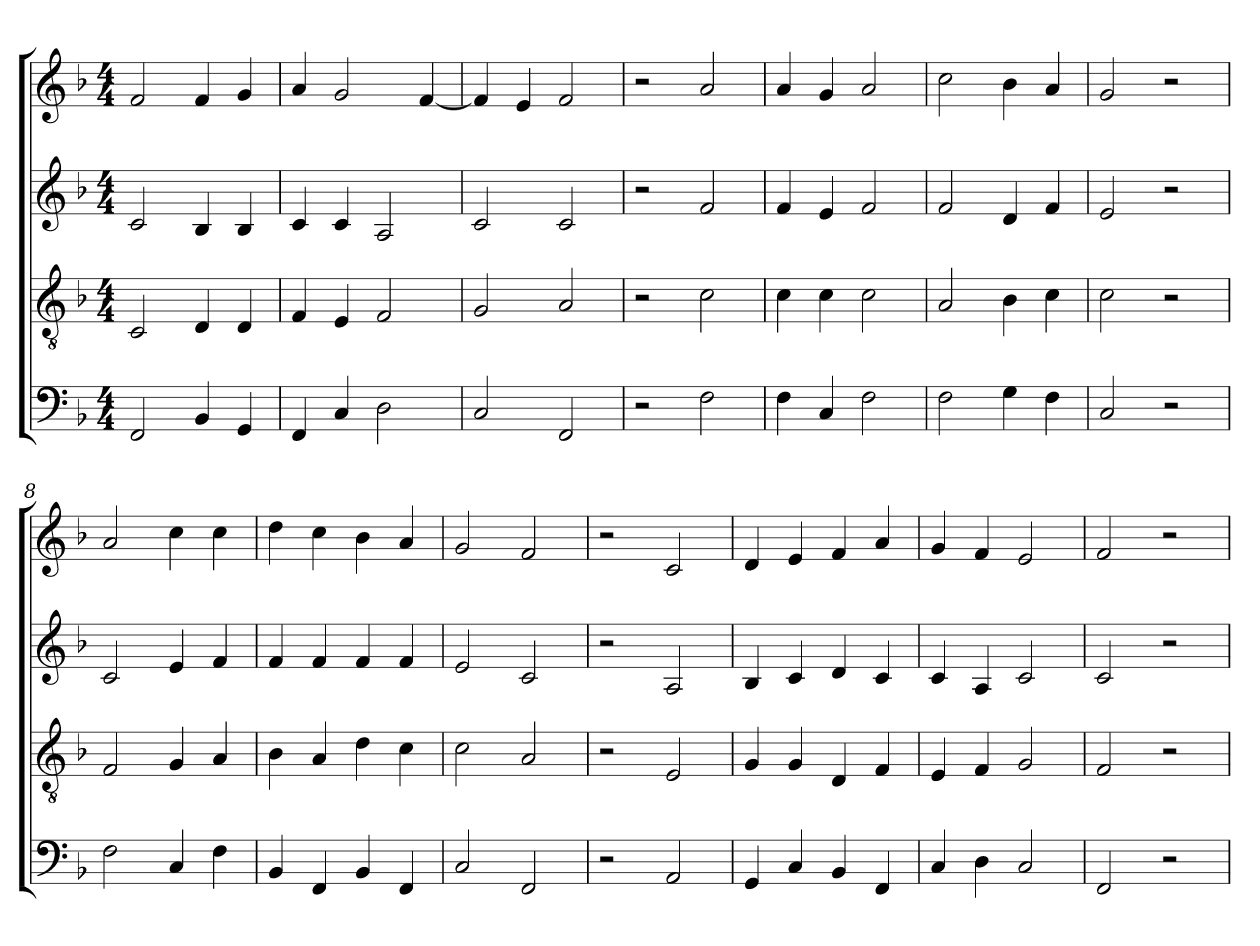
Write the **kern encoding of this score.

**kern	**kern	**kern	**kern
*part4	*part3	*part2	*part1
*staff4	*staff3	*staff2	*staff1
*clefF4	*clefGv2	*clefG2	*clefG2
*k[b-]	*k[b-]	*k[b-]	*k[b-]
*M4/4	*M4/4	*M4/4	*M4/4
=1	=1	=1	=1
2FF	2C	2c	2f
4BB-	4D	4B-	4f
4GG	4D	4B-	4g
=2	=2	=2	=2
4FF	4F	4c	4a
4C	4E	4c	2g
2D	2F	2A	.
.	.	.	[4f
=3	=3	=3	=3
2C	2G	2c	4f]
.	.	.	4e
2FF	2A	2c	2f
=4	=4	=4	=4
2r	2r	2r	2r
2F	2c	2f	2a
=5	=5	=5	=5
4F	4c	4f	4a
4C	4c	4e	4g
2F	2c	2f	2a
=6	=6	=6	=6
2F	2A	2f	2cc
4G	4B-	4d	4b-
4F	4c	4f	4a
=7	=7	=7	=7
2C	2c	2e	2g
2r	2r	2r	2r
=8	=8	=8	=8
2F	2F	2c	2a
4C	4G	4e	4cc
4F	4A	4f	4cc
=9	=9	=9	=9
4BB-	4B-	4f	4dd
4FF	4A	4f	4cc
4BB-	4d	4f	4b-
4FF	4c	4f	4a
!!LO:LB:g=z
=10	=10	=10	=10
2C	2c	2e	2g
2FF	2A	2c	2f
=11	=11	=11	=11
2r	2r	2r	2r
2AA	2E	2A	2c
=12	=12	=12	=12
4GG	4G	4B-	4d
4C	4G	4c	4e
4BB-	4D	4d	4f
4FF	4F	4c	4a
=13	=13	=13	=13
4C	4E	4c	4g
4D	4F	4A	4f
2C	2G	2c	2e
=14	=14	=14	=14
2FF	2F	2c	2f
2r	2r	2r	2r
=	=	=	=
*-	*-	*-	*-
